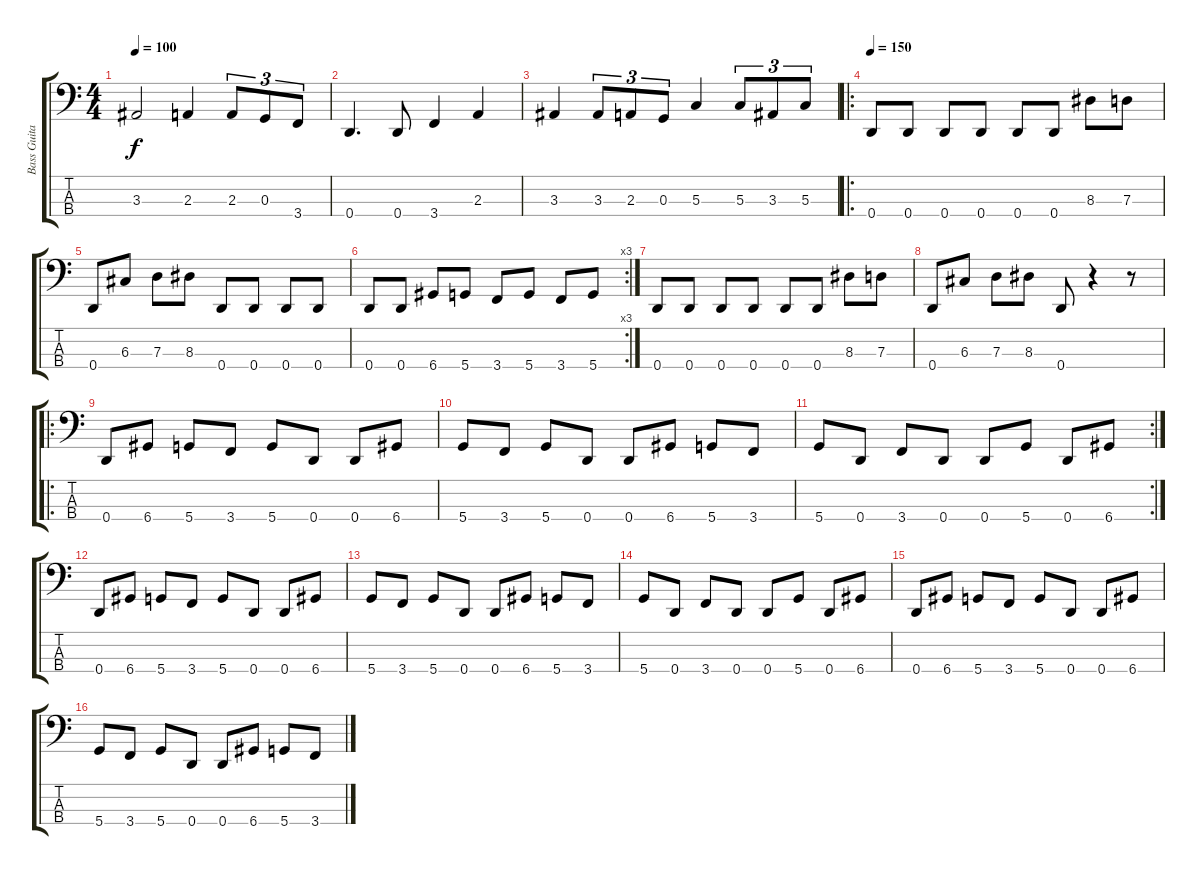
\track ("Bass Guitar" "Bass Guita") {instrument electricbasspick}
\staff {score tabs}
\tuning (F2 C2 G1 D1) {hide}
\ts (4 4)
\tempo 100
\clef f4
\ks c
3.3.2{dy f} 2.3.4 2.3.8{tu (3 2)} 0.3.8{tu (3 2)} 3.4.8{tu (3 2)} |
0.4.4{d} 0.4.8 3.4.4 2.3.4 |
3.3.4 3.3.8{tu (3 2)} 2.3.8{tu (3 2)} 0.3.8{tu (3 2)} 5.3.4 5.3.8{tu (3 2)} 3.3.8{tu (3 2)} 5.3.8{tu (3 2)} |
\ro
\tempo 150
0.4.8 0.4.8 0.4.8 0.4.8 0.4.8 0.4.8 8.3.8 7.3.8 |
0.4.8 6.3.8 7.3.8 8.3.8 0.4.8 0.4.8 0.4.8 0.4.8 |
\rc 3
0.4.8 0.4.8 6.4.8 5.4.8 3.4.8 5.4.8 3.4.8 5.4.8 |
0.4.8 0.4.8 0.4.8 0.4.8 0.4.8 0.4.8 8.3.8 7.3.8 |
0.4.8 6.3.8 7.3.8 8.3.8 0.4.8 r.4 r.8 |
\ro
0.4.8 6.4.8 5.4.8 3.4.8 5.4.8 0.4.8 0.4.8 6.4.8 |
5.4.8 3.4.8 5.4.8 0.4.8 0.4.8 6.4.8 5.4.8 3.4.8 |
\rc 2
5.4.8 0.4.8 3.4.8 0.4.8 0.4.8 5.4.8 0.4.8 6.4.8 |
0.4.8 6.4.8 5.4.8 3.4.8 5.4.8 0.4.8 0.4.8 6.4.8 |
5.4.8 3.4.8 5.4.8 0.4.8 0.4.8 6.4.8 5.4.8 3.4.8 |
5.4.8 0.4.8 3.4.8 0.4.8 0.4.8 5.4.8 0.4.8 6.4.8 |
0.4.8 6.4.8 5.4.8 3.4.8 5.4.8 0.4.8 0.4.8 6.4.8 |
5.4.8 3.4.8 5.4.8 0.4.8 0.4.8 6.4.8 5.4.8 3.4.8
